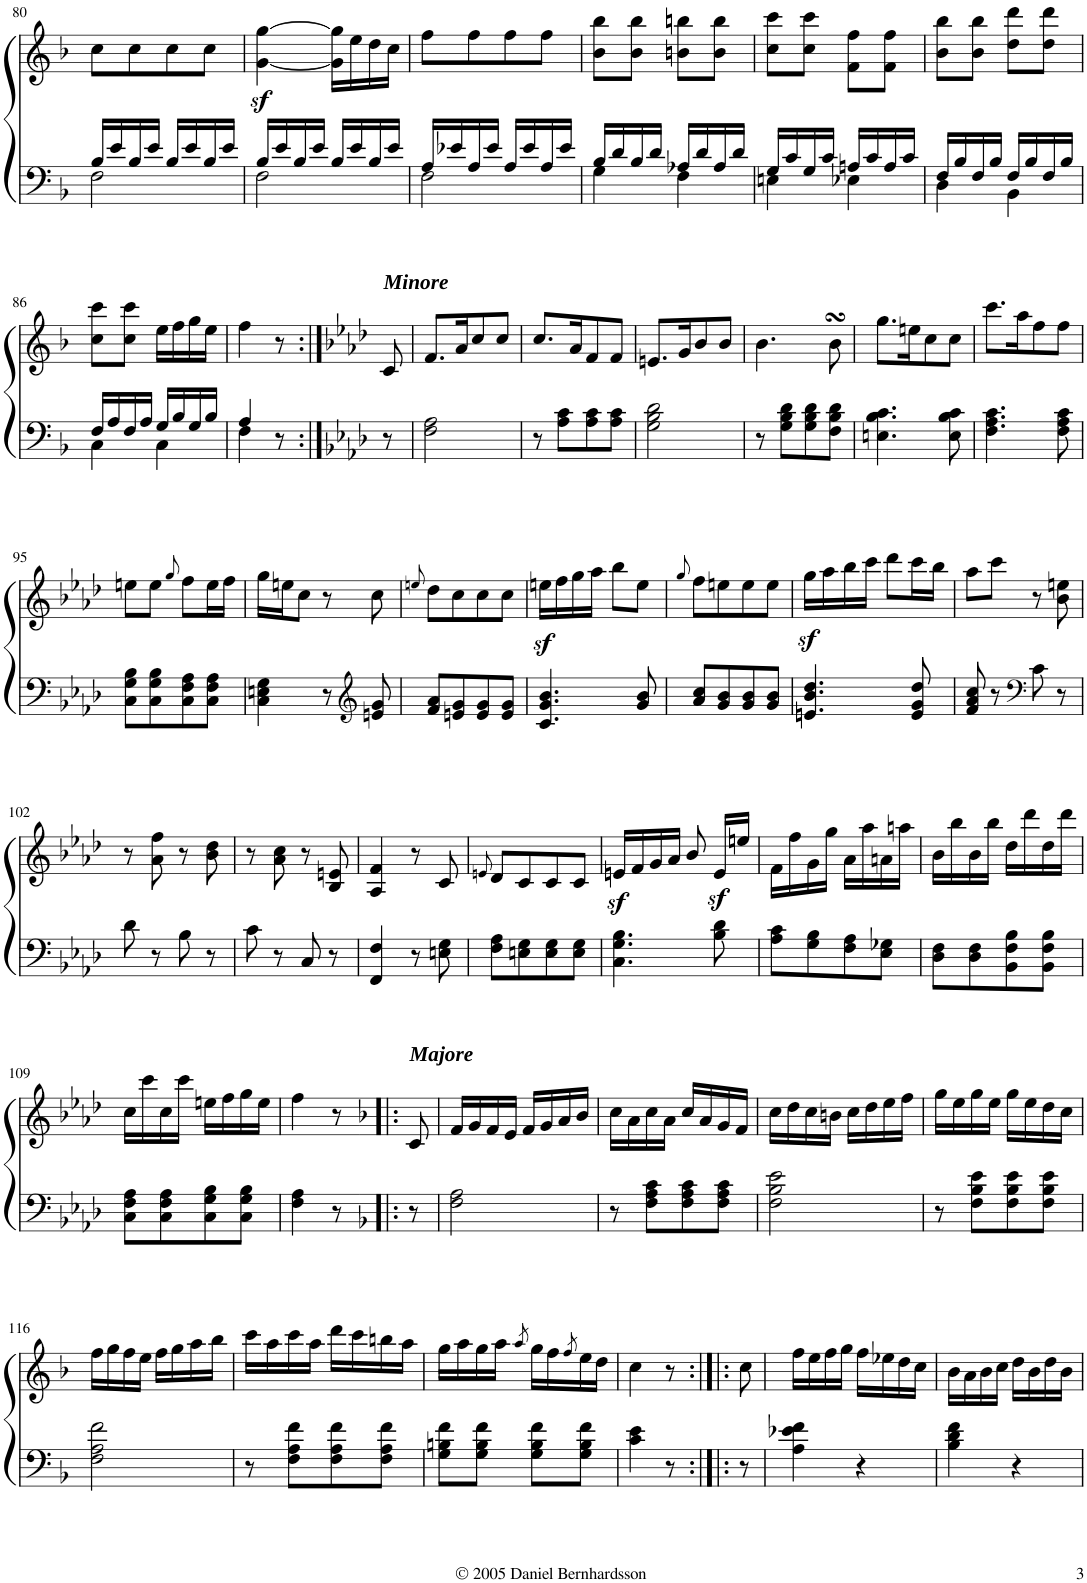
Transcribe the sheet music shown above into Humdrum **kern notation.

**kern	**kern
*part1	*part1
*staff2	*staff1
*I"Piano	*
*I'Pno.	*
!!LO:PB:g=z
*clefF4	*clefG2
*k[b-]	*k[b-]
*F:	*F:
*M2/4	*M2/4
=80	=80
*^	*
16B-/LL	2F\	8cc\L
16e/	.	.
16B-/	.	8cc\
16e/JJ	.	.
16B-/LL	.	8cc\
16e/	.	.
16B-/	.	8cc\J
16e/JJ	.	.
=81	=81	=81
16B-/LL	2F\	[4g\z< [4gg\z<
16e/	.	.
16B-/	.	.
16e/JJ	.	.
16B-/LL	.	16g\] 16gg\]LL
16e/	.	16ee\
16B-/	.	16dd\
16e/JJ	.	16cc\JJ
=82	=82	=82
16A/LL	2F\	8ff\L
16e-X/	.	.
16A/	.	8ff\
16e-/JJ	.	.
16A/LL	.	8ff\
16e-/	.	.
16A/	.	8ff\J
16e-/JJ	.	.
=83	=83	=83
16B-/LL	4G\	8b-\ 8bb-\L
16d/	.	.
16B-/	.	8b-\ 8bb-\J
16d/JJ	.	.
16A-X/LL	4F\	8bn\ 8bbn\L
16d/	.	.
16A-/	.	8b\ 8bb\J
16d/JJ	.	.
=84	=84	=84
16G/LL	4En\	8cc\ 8ccc\L
16c/	.	.
16G/	.	8cc\ 8ccc\J
16c/JJ	.	.
16An/LL	4E-X\	8f\ 8ff\L
16c/	.	.
16A/	.	8f\ 8ff\J
16c/JJ	.	.
=85	=85	=85
16F/LL	4D\	8b-\ 8bb-\L
16B-/	.	.
16F/	.	8b-\ 8bb-\J
16B-/JJ	.	.
16F/LL	4BB-\	8dd\ 8ddd\L
16B-/	.	.
16F/	.	8dd\ 8ddd\J
16B-/JJ	.	.
!!LO:LB:g=z
=86	=86	=86
16F/LL	4C\	8cc\ 8ccc\L
16A/	.	.
16F/	.	8cc\ 8ccc\J
16A/JJ	.	.
16G/LL	4C\	16ee\LL
16B-/	.	16ff\
16G/	.	16gg\
16B-/JJ	.	16ee\JJ
=87	=87	=87
4A/	4F\	4ff\
8r	8ryy	8r
*v	*v	*
=88:|!	=88:|!
*k[b-e-a-d-]	*k[b-e-a-d-]
*A-:	*A-:
*^	*
!	!	!LO:TX:a:Bi:t=Minore
*v	*v	*
8r	8c/
=89	=89
2F\ 2A-\	8.f/L
.	16a-/K
.	8cc/
.	8cc/J
=90	=90
8r	8.cc/L
8A-\ 8c\L	.
.	16a-/K
8A-\ 8c\	8f/
8A-\ 8c\J	8f/J
=91	=91
2G\ 2B-\ 2d-\	8.en/L
.	16g/K
.	8b-/
.	8b-/J
=92	=92
8r	4.b-\
8G\ 8B-\ 8d-\L	.
8G\ 8B-\ 8d-\	.
8F\ 8B-\ 8d-\J	8b-sSSS\
=93	=93
4.En\ 4.B-\ 4.c\	8.gg\L
.	16een\K
.	8cc\
8E\ 8B-\ 8c\	8cc\J
=94	=94
4.F\ 4.A-\ 4.c\	8.ccc\L
.	16aa-\K
.	8ff\
8F\ 8A-\ 8c\	8ff\J
!!LO:LB:g=z
=95	=95
8C\ 8G\ 8B-\L	8een\L
8C\ 8G\ 8B-\	8ee\J
.	8qgg/
8C\ 8F\ 8A-\	8ff\L
8C\ 8F\ 8A-\J	16ee\L
.	16ff\JJ
=96	=96
4C\ 4En\ 4G\	16gg\LL
.	16een\J
.	8cc\J
8r	8r
*clefG2	*
8en/ 8g/	8cc\
=97	=97
.	8qeen/
8f/ 8a-/L	8dd-\L
8en/ 8g/	8cc\
8e/ 8g/	8cc\
8e/ 8g/J	8cc\J
=98	=98
4.c/ 4.g/ 4.b-/	16eenz<\LL
.	16ff\
.	16gg\
.	16aa-\JJ
.	8bb-\L
8g/ 8b-/	8ee\J
=99	=99
.	8qgg/
8a-/ 8cc/L	8ff\L
8g/ 8b-/	8een\
8g/ 8b-/	8ee\
8g/ 8b-/J	8ee\J
=100	=100
4.en/ 4.b-/ 4.dd-/	16ggz<\LL
.	16aa-\
.	16bb-\
.	16ccc\JJ
.	8ddd-\L
8e/ 8g/ 8dd-/	16ccc\L
.	16bb-\JJ
=101	=101
8f/ 8a-/ 8cc/	8aa-\L
8r	8ccc\J
*clefF4	*
8c\	8r
8r	8b-\ 8een\
!!LO:LB:g=z
=102	=102
8d-\	8r
8r	8a-\ 8ff\
8B-\	8r
8r	8b-\ 8dd-\
=103	=103
8c\	8r
8r	8a-\ 8cc\
8C/	8r
8r	8B-/ 8en/
=104	=104
4FF/ 4F/	4A-/ 4f/
8r	8r
8En\ 8G\	8c/
=105	=105
.	8qen/
8F\ 8A-\L	8d-/L
8En\ 8G\	8c/
8E\ 8G\	8c/
8E\ 8G\J	8c/J
=106	=106
4.C\ 4.G\ 4.B-\	16enz</LL
.	16f/
.	16g/
.	16a-/JJ
.	8b-/
8B-\ 8d-\	16ez</LL
.	16een/JJ
=107	=107
8A-\ 8c\L	16f\LL
.	16ff\
8G\ 8B-\	16g\
.	16gg\JJ
8F\ 8A-\	16a-\LL
.	16aa-\
8E-\ 8G-X\J	16an\
.	16aan\JJ
=108	=108
8D-\ 8F\L	16b-\LL
.	16bb-\
8D-\ 8F\	16b-\
.	16bb-\JJ
8BB-\ 8F\ 8B-\	16dd-\LL
.	16ddd-\
8BB-\ 8F\ 8B-\J	16dd-\
.	16ddd-\JJ
!!LO:LB:g=z
=109	=109
8C\ 8F\ 8A-\L	16cc\LL
.	16ccc\
8C\ 8F\ 8A-\	16cc\
.	16ccc\JJ
8C\ 8G\ 8B-\	16een\LL
.	16ff\
8C\ 8G\ 8B-\J	16gg\
.	16ee\JJ
=110	=110
4F\ 4A-\	4ff\
8r	8r
=111!|:	=111!|:
*k[b-]	*k[b-]
*F:	*F:
!	!LO:TX:a:Bi:t=Majore
8r	8c/
=112	=112
2F\ 2A\	16f/LL
.	16g/
.	16f/
.	16e/JJ
.	16f/LL
.	16g/
.	16a/
.	16b-/JJ
=113	=113
8r	16cc\LL
.	16a\
8F\ 8A\ 8c\L	16cc\
.	16a\JJ
8F\ 8A\ 8c\	16cc/LL
.	16a/
8F\ 8A\ 8c\J	16g/
.	16f/JJ
=114	=114
2F\ 2B-\ 2e\	16cc\LL
.	16dd\
.	16cc\
.	16bn\JJ
.	16cc\LL
.	16dd\
.	16ee\
.	16ff\JJ
=115	=115
8r	16gg\LL
.	16ee\
8F\ 8B-\ 8e\L	16gg\
.	16ee\JJ
8F\ 8B-\ 8e\	16gg\LL
.	16ee\
8F\ 8B-\ 8e\J	16dd\
.	16cc\JJ
!!LO:LB:g=z
=116	=116
2F\ 2A\ 2f\	16ff\LL
.	16gg\
.	16ff\
.	16ee\JJ
.	16ff\LL
.	16gg\
.	16aa\
.	16bb-\JJ
=117	=117
8r	16ccc\LL
.	16aa\
8F\ 8A\ 8f\L	16ccc\
.	16aa\JJ
8F\ 8A\ 8f\	16ddd\LL
.	16ccc\
8F\ 8A\ 8f\J	16bbn\
.	16aa\JJ
=118	=118
8G\ 8Bn\ 8f\L	16gg\LL
.	16aa\
8G\ 8B\ 8f\J	16gg\
.	16aa\JJ
.	8qaa/
8G\ 8B\ 8f\L	16gg\LL
.	16ff\
.	8qff/
8G\ 8B\ 8f\J	16ee\
.	16dd\JJ
=119	=119
4c\ 4e\	4cc\
8r	8r
=120:|!|:	=120:|!|:
8r	8cc\
=121	=121
4A\ 4e-X\ 4f\	16ff\LL
.	16ee\
.	16ff\
.	16gg\JJ
4r	16ff\LL
.	16ee-X\
.	16dd\
.	16cc\JJ
=122	=122
4B-\ 4d\ 4f\	16b-\LL
.	16a\
.	16b-\
.	16cc\JJ
4r	16dd\LL
.	16b-\
.	16dd\
.	16b-\JJ
=	=
*-	*-
